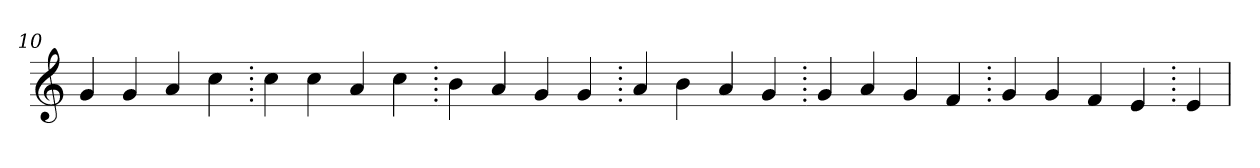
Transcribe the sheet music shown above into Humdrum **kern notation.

**kern
*part1
*staff1
*clefG2
=10.
4g
4g
4a
4cc
=20.
4cc
4cc
4a
4cc
=30.
4b
4a
4g
4g
=40.
4a
4b
4a
4g
=50.
4g
4a
4g
4f
=60.
4g
4g
4f
4e
=70.
4e
=
*-
